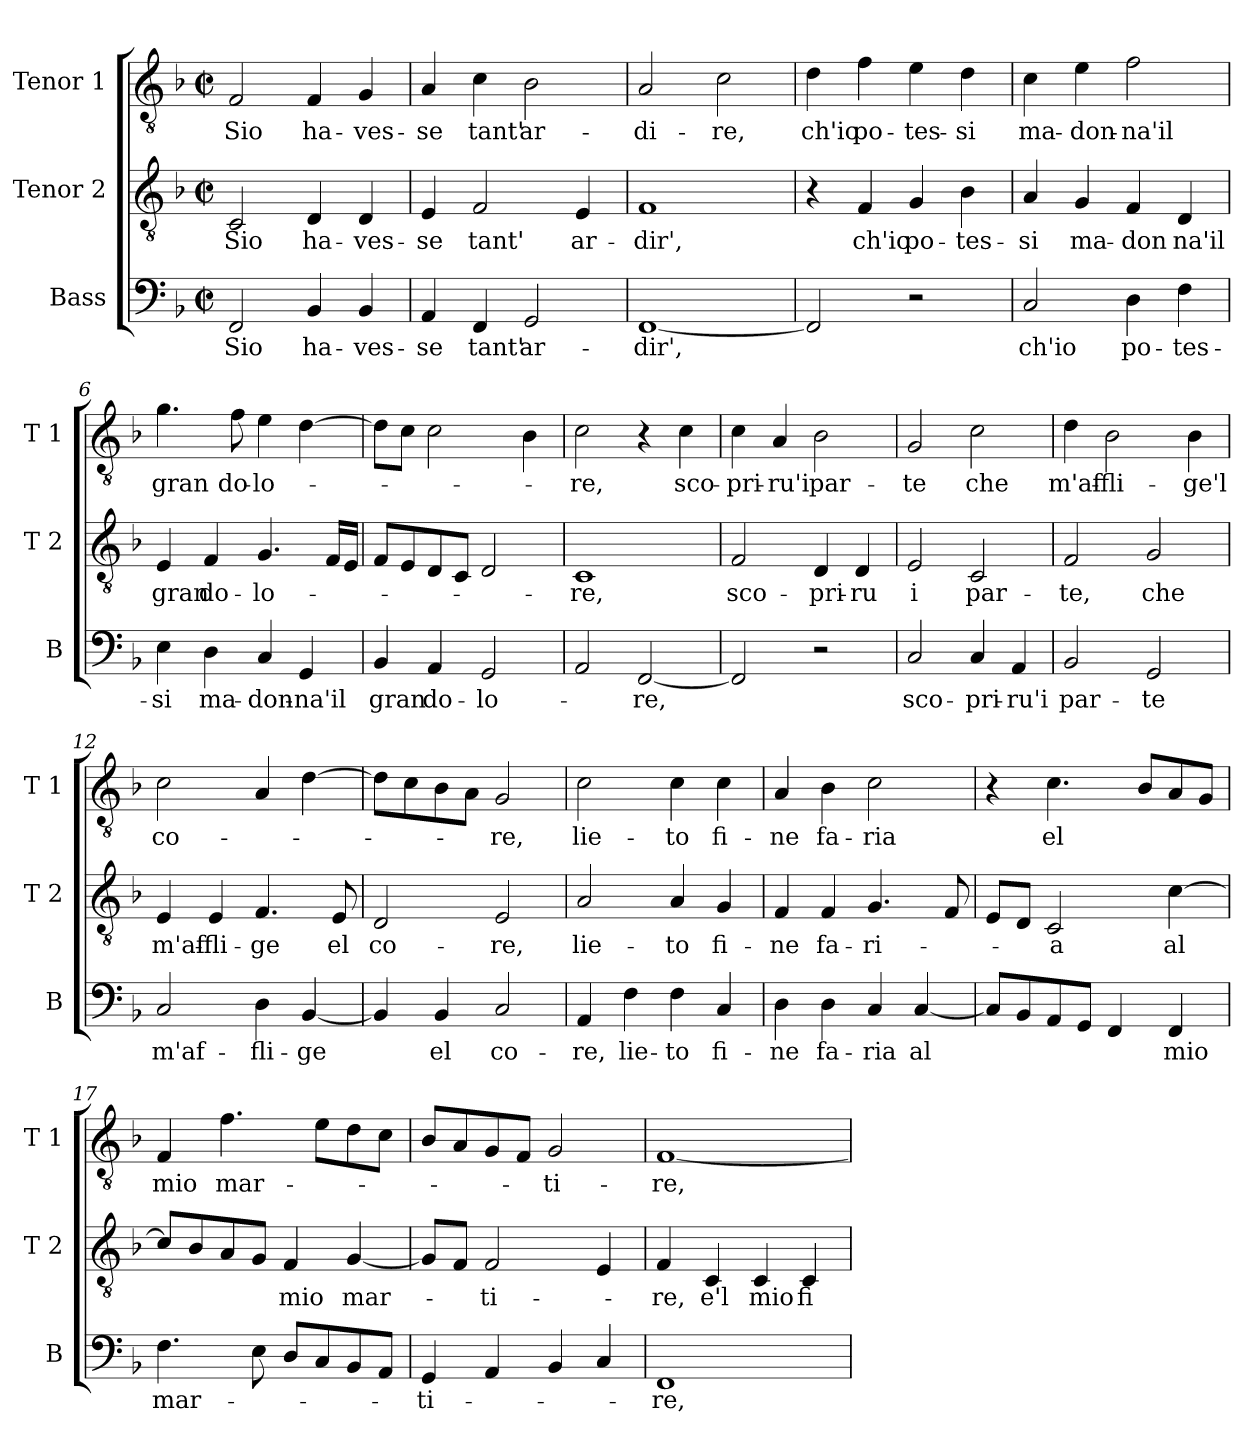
**kern	**text	**kern	**text	**kern	**text
*part3	*part3	*part2	*part2	*part1	*part1
*staff3	*staff3	*staff2	*staff2	*staff1	*staff1
*I"Bass	*	*I"Tenor 2	*	*I"Tenor 1	*
*I'B	*	*I'T 2	*	*I'T 1	*
*clefF4	*	*clefGv2	*	*clefGv2	*
*k[b-]	*	*k[b-]	*	*k[b-]	*
*F:	*	*F:	*	*F:	*
*M2/2	*	*M2/2	*	*M2/2	*
*met(c|)	*	*met(c|)	*	*met(c|)	*
=1	=1	=1	=1	=1	=1
!	!LO:LY:b	!	!LO:LY:b	!	!LO:LY:b
2FF/	Sio	2C/	Sio	2F/	Sio
!	!LO:LY:b	!	!LO:LY:b	!	!LO:LY:b
4BB-/	ha-	4D/	ha-	4F/	ha-
!	!LO:LY:b	!	!LO:LY:b	!	!LO:LY:b
4BB-/	-ves-	4D/	-ves-	4G/	-ves-
=2	=2	=2	=2	=2	=2
!	!LO:LY:b	!	!LO:LY:b	!	!LO:LY:b
4AA/	-se	4E/	-se	4A/	-se
!	!LO:LY:b	!	!LO:LY:b	!	!LO:LY:b
4FF/	tant'	2F/	tant'	4c\	tant'
!	!LO:LY:b	!	!	!	!LO:LY:b
2GG/	ar-	.	.	2B-\	ar-
!	!	!	!LO:LY:b	!	!
.	.	4E/	ar-	.	.
=3	=3	=3	=3	=3	=3
!	!LO:LY:b	!	!LO:LY:b	!	!LO:LY:b
[1FF	-dir',	1F	-dir',	2A/	-di-
!	!	!	!	!	!LO:LY:b
.	.	.	.	2c\	-re,
=4	=4	=4	=4	=4	=4
!	!	!	!	!	!LO:LY:b
2FF/]	.	4r	.	4d\	ch'io
!	!	!	!LO:LY:b	!	!LO:LY:b
.	.	4F/	ch'io	4f\	po-
!	!	!	!LO:LY:b	!	!LO:LY:b
2r	.	4G/	po-	4e\	-tes-
!	!	!	!LO:LY:b	!	!LO:LY:b
.	.	4B-\	-tes-	4d\	-si
=5	=5	=5	=5	=5	=5
!	!LO:LY:b	!	!LO:LY:b	!	!LO:LY:b
2C/	ch'io	4A/	-si	4c\	ma-
!	!	!	!LO:LY:b	!	!LO:LY:b
.	.	4G/	ma-	4e\	-don-
!	!LO:LY:b	!	!LO:LY:b	!	!LO:LY:b
4D\	po-	4F/	-don	2f\	-na'il
!	!LO:LY:b	!	!LO:LY:b	!	!
4F\	-tes-	4D/	na'il	.	.
!!LO:LB:g=z
=6	=6	=6	=6	=6	=6
!	!LO:LY:b	!	!LO:LY:b	!	!LO:LY:b
4E\	-si	4E/	gran	4.g\	gran
!	!LO:LY:b	!	!LO:LY:b	!	!
4D\	ma-	4F/	do-	.	.
!	!	!	!	!	!LO:LY:b
.	.	.	.	8f\	do-
!	!LO:LY:b	!	!LO:LY:b	!	!LO:LY:b
4C/	-don-	4.G/	-lo-	4e\	-lo-
!	!LO:LY:b	!	!	!	!
4GG/	-na'il	.	.	[4d\	.
.	.	16F/LL	.	.	.
.	.	16E/JJ	.	.	.
=7	=7	=7	=7	=7	=7
!	!LO:LY:b	!	!	!	!
4BB-/	gran	8F/L	.	8d\L]	.
.	.	8E/	.	8c\J	.
!	!LO:LY:b	!	!	!	!
4AA/	do-	8D/	.	2c\	.
.	.	8C/J	.	.	.
!	!LO:LY:b	!	!	!	!
2GG/	-lo-	2D/	.	.	.
.	.	.	.	4B-\	.
=8	=8	=8	=8	=8	=8
!	!	!	!LO:LY:b	!	!LO:LY:b
2AA/	.	1C	-re,	2c\	-re,
!	!LO:LY:b	!	!	!	!
[2FF/	-re,	.	.	4r	.
!	!	!	!	!	!LO:LY:b
.	.	.	.	4c\	sco-
=9	=9	=9	=9	=9	=9
!	!	!	!LO:LY:b	!	!LO:LY:b
2FF/]	.	2F/	sco-	4c\	-pri-
!	!	!	!	!	!LO:LY:b
.	.	.	.	4A/	-ru'i
!	!	!	!LO:LY:b	!	!LO:LY:b
2r	.	4D/	-pri-	2B-\	par-
!	!	!	!LO:LY:b	!	!
.	.	4D/	-ru	.	.
=10	=10	=10	=10	=10	=10
!	!LO:LY:b	!	!LO:LY:b	!	!LO:LY:b
2C/	sco-	2E/	i	2G/	-te
!	!LO:LY:b	!	!LO:LY:b	!	!LO:LY:b
4C/	-pri-	2C/	par-	2c\	che
!	!LO:LY:b	!	!	!	!
4AA/	-ru'i	.	.	.	.
=11	=11	=11	=11	=11	=11
!	!LO:LY:b	!	!LO:LY:b	!	!LO:LY:b
2BB-/	par-	2F/	-te,	4d\	m'af-
!	!	!	!	!	!LO:LY:b
.	.	.	.	2B-\	-fli-
!	!LO:LY:b	!	!LO:LY:b	!	!
2GG/	-te	2G/	che	.	.
!	!	!	!	!	!LO:LY:b
.	.	.	.	4B-\	-ge'l
!!LO:LB:g=z
=12	=12	=12	=12	=12	=12
!	!LO:LY:b	!	!LO:LY:b	!	!LO:LY:b
2C/	m'af-	4E/	m'af-	2c\	co-
!	!	!	!LO:LY:b	!	!
.	.	4E/	-fli-	.	.
!	!LO:LY:b	!	!LO:LY:b	!	!
4D\	-fli-	4.F/	-ge	4A/	.
!	!LO:LY:b	!	!	!	!
[4BB-/	-ge	.	.	[4d\	.
!	!	!	!LO:LY:b	!	!
.	.	8E/	el	.	.
=13	=13	=13	=13	=13	=13
!	!	!	!LO:LY:b	!	!
4BB-/]	.	2D/	co-	8d\L]	.
.	.	.	.	8c\	.
!	!LO:LY:b	!	!	!	!
4BB-/	el	.	.	8B-\	.
.	.	.	.	8A\J	.
!	!LO:LY:b	!	!LO:LY:b	!	!LO:LY:b
2C/	co-	2E/	-re,	2G/	-re,
=14	=14	=14	=14	=14	=14
!	!LO:LY:b	!	!LO:LY:b	!	!LO:LY:b
4AA/	-re,	2A/	lie-	2c\	lie-
!	!LO:LY:b	!	!	!	!
4F\	lie-	.	.	.	.
!	!LO:LY:b	!	!LO:LY:b	!	!LO:LY:b
4F\	-to	4A/	-to	4c\	-to
!	!LO:LY:b	!	!LO:LY:b	!	!LO:LY:b
4C/	fi-	4G/	fi-	4c\	fi-
=15	=15	=15	=15	=15	=15
!	!LO:LY:b	!	!LO:LY:b	!	!LO:LY:b
4D\	-ne	4F/	-ne	4A/	-ne
!	!LO:LY:b	!	!LO:LY:b	!	!LO:LY:b
4D\	fa-	4F/	fa-	4B-\	fa-
!	!LO:LY:b	!	!LO:LY:b	!	!LO:LY:b
4C/	-ria	4.G/	-ri-	2c\	-ria
!	!LO:LY:b	!	!	!	!
[4C/	al	.	.	.	.
.	.	8F/	.	.	.
=16	=16	=16	=16	=16	=16
8C/L]	.	8E/L	.	4r	.
8BB-/	.	8D/J	.	.	.
!	!	!	!LO:LY:b	!	!LO:LY:b
8AA/	.	2C/	-a	4.c\	el
8GG/J	.	.	.	.	.
4FF/	.	.	.	.	.
.	.	.	.	8B-/L	.
!	!LO:LY:b	!	!LO:LY:b	!	!
4FF/	mio	[4c\	al	8A/	.
.	.	.	.	8G/J	.
=17	=17	=17	=17	=17	=17
!	!LO:LY:b	!	!	!	!LO:LY:b
4.F\	mar-	8c/L]	.	4F/	mio
.	.	8B-/	.	.	.
!	!	!	!	!	!LO:LY:b
.	.	8A/	.	4.f\	mar-
8E\	.	8G/J	.	.	.
!	!	!	!LO:LY:b	!	!
8D/L	.	4F/	mio	.	.
8C/	.	.	.	8e\L	.
!	!	!	!LO:LY:b	!	!
8BB-/	.	[4G/	mar-	8d\	.
8AA/J	.	.	.	8c\J	.
!!LO:PB:g=z
=18	=18	=18	=18	=18	=18
!	!LO:LY:b	!	!	!	!
4GG/	-ti-	8G/L]	.	8B-/L	.
.	.	8F/J	.	8A/	.
!	!	!	!LO:LY:b	!	!
4AA/	.	2F/	-ti-	8G/	.
.	.	.	.	8F/J	.
!	!	!	!	!	!LO:LY:b
4BB-/	.	.	.	2G/	-ti-
4C/	.	4E/	.	.	.
=19	=19	=19	=19	=19	=19
!	!LO:LY:b	!	!LO:LY:b	!	!LO:LY:b
1FF	-re,	4F/	-re,	[1F	-re,
!	!	!	!LO:LY:b	!	!
.	.	4C/	e'l	.	.
!	!	!	!LO:LY:b	!	!
.	.	4C/	mio	.	.
!	!	!	!LO:LY:b	!	!
.	.	4C/	fi-	.	.
=	=	=	=	=	=
*-	*-	*-	*-	*-	*-
